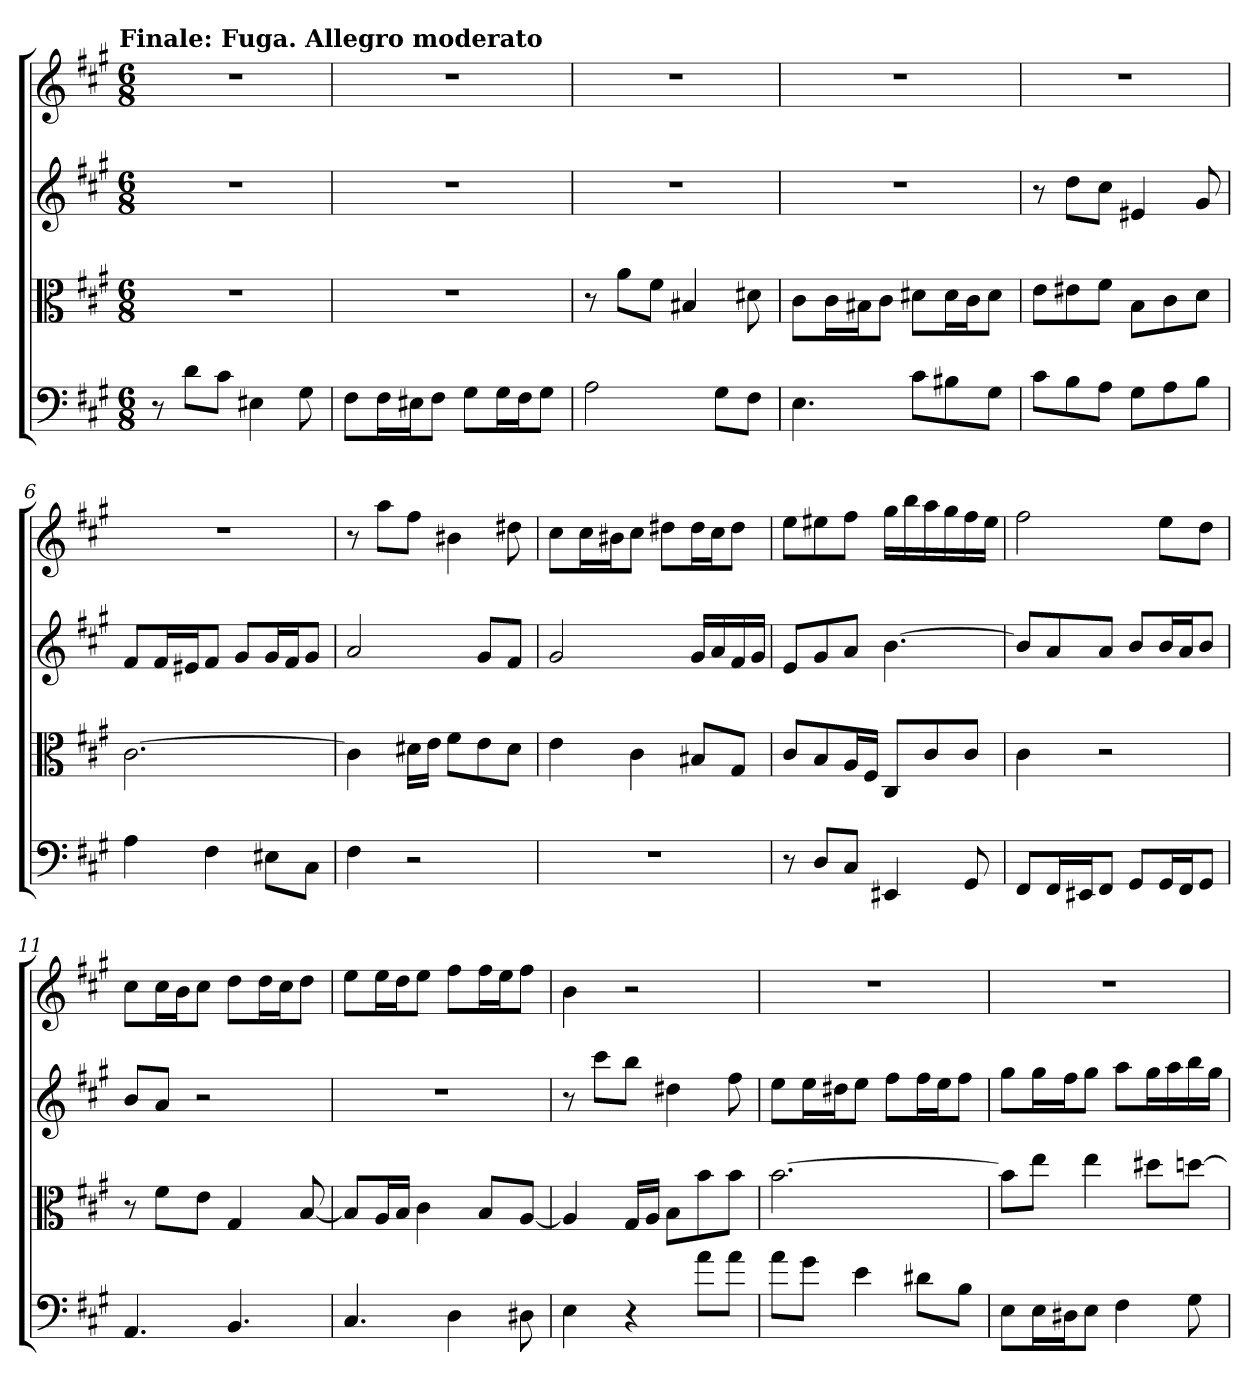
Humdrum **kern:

**kern	**kern	**kern	**kern
*part4	*part3	*part2	*part1
*staff4	*staff3	*staff2	*staff1
*clefF4	*clefC3	*	*
*k[f#c#g#]	*k[f#c#g#]	*k[f#c#g#]	*k[f#c#g#]
*f#:	*f#:	*f#:	*f#:
!!LO:TX:omd:t=Finale&colon; Fuga. Allegro moderato
*M6/8	*M6/8	*M6/8	*M6/8
*MM92	*MM92	*MM92	*MM92
=	=	=	=
8r	2.r	2.r	2.r
8d\L	.	.	.
8c#\J	.	.	.
4E#X	.	.	.
8G#	.	.	.
=2	=2	=2	=2
8F#\L	2.r	2.r	2.r
16F#\L	.	.	.
16E#X\J	.	.	.
8F#\J	.	.	.
8G#\L	.	.	.
16G#\L	.	.	.
16F#\J	.	.	.
8G#\J	.	.	.
=3	=3	=3	=3
2A	8r	2.r	2.r
.	8a\L	.	.
.	8f#\J	.	.
.	4B#X	.	.
8G#\L	.	.	.
8F#\J	8d#X	.	.
=4	=4	=4	=4
4.E	8c#\L	2.r	2.r
.	16c#\L	.	.
.	16B#X\J	.	.
.	8c#\J	.	.
8c#\L	8d#X\L	.	.
8B#X\	16d#\L	.	.
.	16c#\J	.	.
8G#\J	8d#\J	.	.
=5	=5	=5	=5
8c#\L	8e\L	8r	2.r
8B\	8e#X\	8ddL	.
8A\J	8f#\J	8cc#J	.
8G#\L	8B\L	4e#X	.
8A\	8c#\	.	.
8B\J	8d\J	8g#	.
=6	=6	=6	=6
4A	[2.c#	8f#L	2.r
.	.	16f#L	.
.	.	16e#XJ	.
4F#	.	8f#J	.
.	.	8g#L	.
8E#X\L	.	16g#L	.
.	.	16f#J	.
8C#\J	.	8g#J	.
=7	=7	=7	=7
4F#	4c#]	2a	8r
.	.	.	8aaL
2r	16d#X\LL	.	8ff#J
.	16e\JJ	.	.
.	8f#\L	.	4b#X
.	8e\	8g#L	.
.	8d#\J	8f#J	8dd#X
=8	=8	=8	=8
2.r	4e	2g#	8cc#L
.	.	.	16cc#L
.	.	.	16b#XJ
.	4c#	.	8cc#J
.	.	.	8dd#XL
.	8B#X/L	16g#LL	16dd#L
.	.	16a	16cc#J
.	8G#/J	16f#	8dd#J
.	.	16g#JJ	.
=9	=9	=9	=9
8r	8c#/L	8eL	8eeL
8D/L	8B/	8g#	8ee#X
8C#/J	16A/L	8aJ	8ff#J
.	16F#/JJ	.	.
4EE#X	8C#/L	[4.b	16gg#LL
.	.	.	16bb
.	8c#/	.	16aa
.	.	.	16gg#
8GG#	8c#/J	.	16ff#
.	.	.	16ee#JJ
=10	=10	=10	=10
8FF#/L	4c#	8bL]	2ff#
16FF#/L	.	8a	.
16EE#X/J	.	.	.
8FF#/J	2r	8aJ	.
8GG#/L	.	8bL	.
16GG#/L	.	16bL	8eeL
16FF#/J	.	16aJ	.
8GG#/J	.	8bJ	8ddJ
=11	=11	=11	=11
4.AA	8r	8bL	8cc#L
.	8f#\L	8aJ	16cc#L
.	.	.	16bJ
.	8e\J	2r	8cc#J
4.BB	4G#	.	8ddL
.	.	.	16ddL
.	.	.	16cc#J
.	[8B	.	8ddJ
=12	=12	=12	=12
4.C#	8B/L]	2.r	8eeL
.	16A/L	.	16eeL
.	16B/JJ	.	16ddJ
.	4c#	.	8eeJ
4D	.	.	8ff#L
.	8B/L	.	16ff#L
.	.	.	16eeJ
8D#X	[8A/J	.	8ff#J
=13	=13	=13	=13
4E	4A]	8r	4b
.	.	8ccc#L	.
4r	16G#/LL	8bbJ	2r
.	16A/JJ	.	.
.	8B\L	4dd#X	.
8a\L	8b\	.	.
8a\J	8b\J	8ff#	.
=14	=14	=14	=14
8a\L	[2.b	8eeL	2.r
8g#\J	.	16eeL	.
.	.	16dd#XJ	.
4e	.	8eeJ	.
.	.	8ff#L	.
8d#X\L	.	16ff#L	.
.	.	16eeJ	.
8B\J	.	8ff#J	.
=15	=15	=15	=15
8E\L	8b\L]	8gg#L	2.r
16E\L	8ee\J	16gg#L	.
16D#X\J	.	16ff#J	.
8E\J	4ee	8gg#J	.
4F#	.	8aaL	.
.	8dd#X\L	16gg#L	.
.	.	16aa	.
8G#	[8ddn\J	16bb	.
.	.	16gg#JJ	.
=	=	=	=
*-	*-	*-	*-
